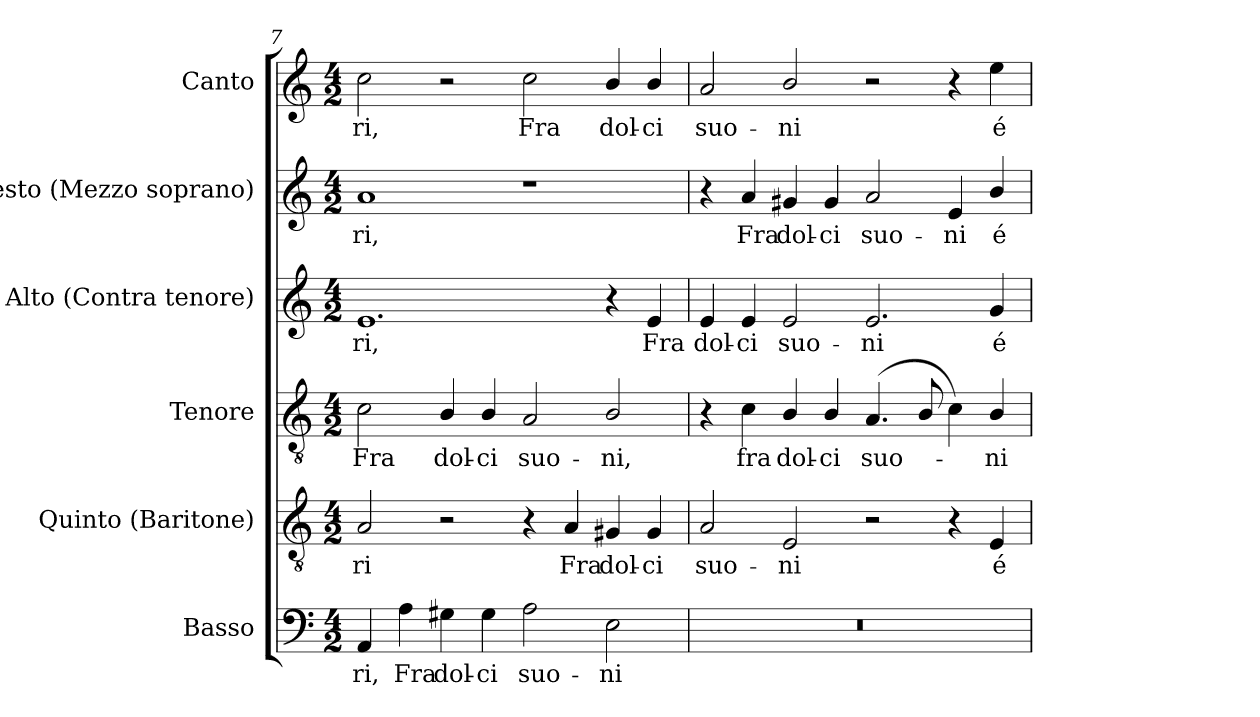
**kern	**text	**kern	**text	**kern	**text	**kern	**text	**kern	**text	**kern	**text
*part6	*part6	*part5	*part5	*part4	*part4	*part3	*part3	*part2	*part2	*part1	*part1
*staff6	*staff6	*staff5	*staff5	*staff4	*staff4	*staff3	*staff3	*staff2	*staff2	*staff1	*staff1
*I"Basso	*	*I"Quinto (Baritone)	*	*I"Tenore	*	*I"Alto (Contra tenore)	*	*I"Sesto (Mezzo soprano)	*	*I"Canto	*
*I'B.	*	*	*	*I'T.	*	*I'A.	*	*	*	*I'C.	*
*clefF4	*	*clefGv2	*	*clefGv2	*	*clefG2	*	*clefG2	*	*clefG2	*
*	*	*ITrd7c12	*	*ITrd7c12	*	*	*	*	*	*	*
*k[]	*	*k[]	*	*k[]	*	*k[]	*	*k[]	*	*k[]	*
*M4/2	*	*M4/2	*	*M4/2	*	*M4/2	*	*M4/2	*	*M4/2	*
=7	=7	=7	=7	=7	=7	=7	=7	=7	=7	=7	=7
!	!LO:LY:b:color=#000000	!	!	!	!	!	!	!	!	!	!
!	!	!	!LO:LY:b:color=#000000	!	!	!	!	!	!	!	!
!	!	!	!	!	!LO:LY:b:color=#000000	!	!	!	!	!	!
!	!	!	!	!	!	!	!LO:LY:b:color=#000000	!	!	!	!
!	!	!	!	!	!	!	!	!	!LO:LY:b:color=#000000	!	!
!	!	!	!	!	!	!	!	!	!	!	!LO:LY:b:color=#000000
4AAi/	-ri,	2AAi/	-ri	2Ci\	Fra	1.ei	-ri,	1ai	-ri,	2cci\	-ri,
!	!LO:LY:b:color=#000000	!	!	!	!	!	!	!	!	!	!
4Ai\	Fra	.	.	.	.	.	.	.	.	.	.
!	!LO:LY:b:color=#000000	!	!	!	!	!	!	!	!	!	!
!	!	!	!	!	!LO:LY:b:color=#000000	!	!	!	!	!	!
4G#Xi\	dol-	2r	.	4BBi/	dol-	.	.	.	.	2r	.
!	!LO:LY:b:color=#000000	!	!	!	!	!	!	!	!	!	!
!	!	!	!	!	!LO:LY:b:color=#000000	!	!	!	!	!	!
4G#i\	-ci	.	.	4BBi/	-ci	.	.	.	.	.	.
!	!LO:LY:b:color=#000000	!	!	!	!	!	!	!	!	!	!
!	!	!	!	!	!LO:LY:b:color=#000000	!	!	!	!	!	!
!	!	!	!	!	!	!	!	!	!	!	!LO:LY:b:color=#000000
2Ai\	suo-	4r	.	2AAi/	suo-	.	.	1r	.	2cci\	Fra
!	!	!	!LO:LY:b:color=#000000	!	!	!	!	!	!	!	!
.	.	4AAi/	Fra	.	.	.	.	.	.	.	.
!	!LO:LY:b:color=#000000	!	!	!	!	!	!	!	!	!	!
!	!	!	!LO:LY:b:color=#000000	!	!	!	!	!	!	!	!
!	!	!	!	!	!LO:LY:b:color=#000000	!	!	!	!	!	!
!	!	!	!	!	!	!	!	!	!	!	!LO:LY:b:color=#000000
2Ei\	-ni	4GG#Xi/	dol-	2BBi/	-ni,	4r	.	.	.	4bi/	dol-
!	!	!	!LO:LY:b:color=#000000	!	!	!	!	!	!	!	!
!	!	!	!	!	!	!	!LO:LY:b:color=#000000	!	!	!	!
!	!	!	!	!	!	!	!	!	!	!	!LO:LY:b:color=#000000
.	.	4GG#i/	-ci	.	.	4ei/	Fra	.	.	4bi/	-ci
=8	=8	=8	=8	=8	=8	=8	=8	=8	=8	=8	=8
!LO:N:vis=1	!	!	!	!	!	!	!	!	!	!	!
!	!	!	!LO:LY:b:color=#000000	!	!	!	!	!	!	!	!
!	!	!	!	!	!	!	!LO:LY:b:color=#000000	!	!	!	!
!	!	!	!	!	!	!	!	!	!	!	!LO:LY:b:color=#000000
0r	.	2AAi/	suo-	4r	.	4ei/	dol-	4r	.	2ai/	suo-
!	!	!	!	!	!LO:LY:b:color=#000000	!	!	!	!	!	!
!	!	!	!	!	!	!	!LO:LY:b:color=#000000	!	!	!	!
!	!	!	!	!	!	!	!	!	!LO:LY:b:color=#000000	!	!
.	.	.	.	4Ci\	fra	4ei/	-ci	4ai/	Fra	.	.
!	!	!	!LO:LY:b:color=#000000	!	!	!	!	!	!	!	!
!	!	!	!	!	!LO:LY:b:color=#000000	!	!	!	!	!	!
!	!	!	!	!	!	!	!LO:LY:b:color=#000000	!	!	!	!
!	!	!	!	!	!	!	!	!	!LO:LY:b:color=#000000	!	!
!	!	!	!	!	!	!	!	!	!	!	!LO:LY:b:color=#000000
.	.	2EEi/	-ni	4BBi/	dol-	2ei/	suo-	4g#Xi/	dol-	2bi/	-ni
!	!	!	!	!	!LO:LY:b:color=#000000	!	!	!	!	!	!
!	!	!	!	!	!	!	!	!	!LO:LY:b:color=#000000	!	!
.	.	.	.	4BBi/	-ci	.	.	4g#i/	-ci	.	.
!	!	!	!	!	!LO:LY:b:color=#000000	!	!	!	!	!	!
!	!	!	!	!	!	!	!LO:LY:b:color=#000000	!	!	!	!
!	!	!	!	!	!	!	!	!	!LO:LY:b:color=#000000	!	!
.	.	2r	.	(4.AAi/	suo-	2.ei/	-ni	2ai/	suo-	2r	.
.	.	.	.	8BBi/	.	.	.	.	.	.	.
!	!	!	!	!	!	!	!	!	!LO:LY:b:color=#000000	!	!
.	.	4r	.	4Ci\)	.	.	.	4ei/	-ni	4r	.
!	!	!	!LO:LY:b:color=#000000	!	!	!	!	!	!	!	!
!	!	!	!	!	!LO:LY:b:color=#000000	!	!	!	!	!	!
!	!	!	!	!	!	!	!LO:LY:b:color=#000000	!	!	!	!
!	!	!	!	!	!	!	!	!	!LO:LY:b:color=#000000	!	!
!	!	!	!	!	!	!	!	!	!	!	!LO:LY:b:color=#000000
.	.	4EEi/	é	4BBi/	-ni	4gi/	é	4bi/	é	4eei\	é
=	=	=	=	=	=	=	=	=	=	=	=
*-	*-	*-	*-	*-	*-	*-	*-	*-	*-	*-	*-
